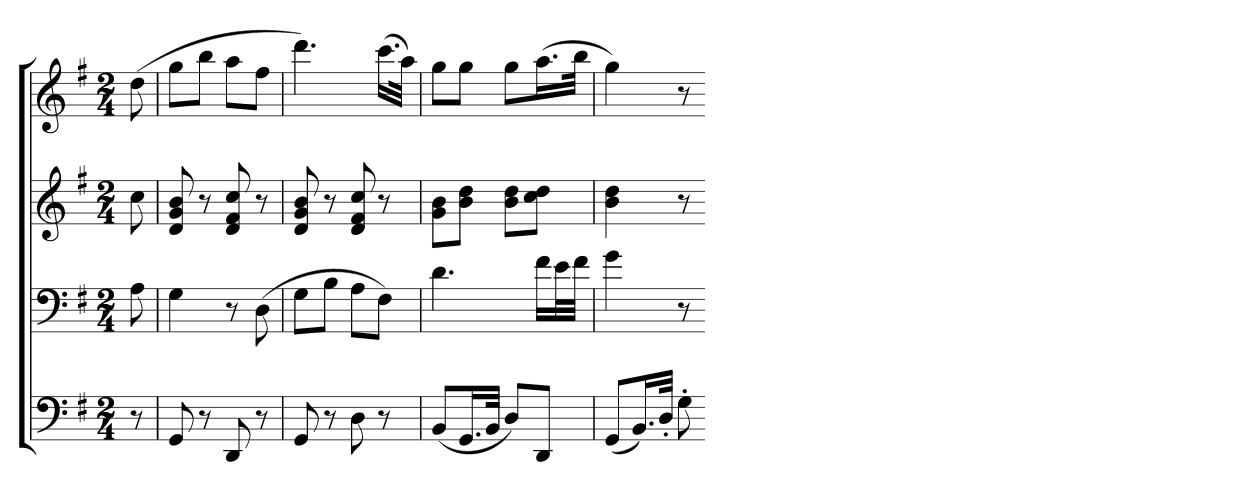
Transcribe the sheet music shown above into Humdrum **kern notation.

**kern	**kern	**kern	**kern
*part4	*part3	*part2	*part1
*staff4	*staff3	*staff2	*staff1
*clefF4	*clefF4	*clefG2	*clefG2
*k[f#]	*k[f#]	*k[f#]	*k[f#]
*G:	*G:	*G:	*G:
*M2/4	*M2/4	*M2/4	*M2/4
=	=	=	=
8r	8A	8cc	(8dd
=	=	=	=
8GG	4G	8d 8g 8b	8ggL
8r	.	8r	8bbJ
8DD	8r	8d 8f# 8cc	8aaL
8r	(8D	8r	8ff#J
=	=	=	=
8GG	8GL	8d 8g 8b	4.ddd)
8r	8BJ	8r	.
8D	8AL	8d 8f# 8cc	.
8r	8F#J)	8r	(16.cccLL
.	.	.	32aaJJk)
=	=	=	=
(8BBL	4.d	8g 8bL	8ggL
16.GGL	.	8b 8ddJ	8ggJ
32BBJJk	.	.	.
8DL)	.	8b 8ddL	8ggL
8DDJ	16f#LL	8cc 8ddJ	(16.aaL
.	32eL	.	.
.	32f#JJJ	.	32bbJJk
=	=	=	=
(8GGL	4g	4b 4dd	4gg)
16.BBL)	.	.	.
32D'JJk	.	.	.
8G'	8r	8r	8r
=-	=-	=-	=-
*-	*-	*-	*-
